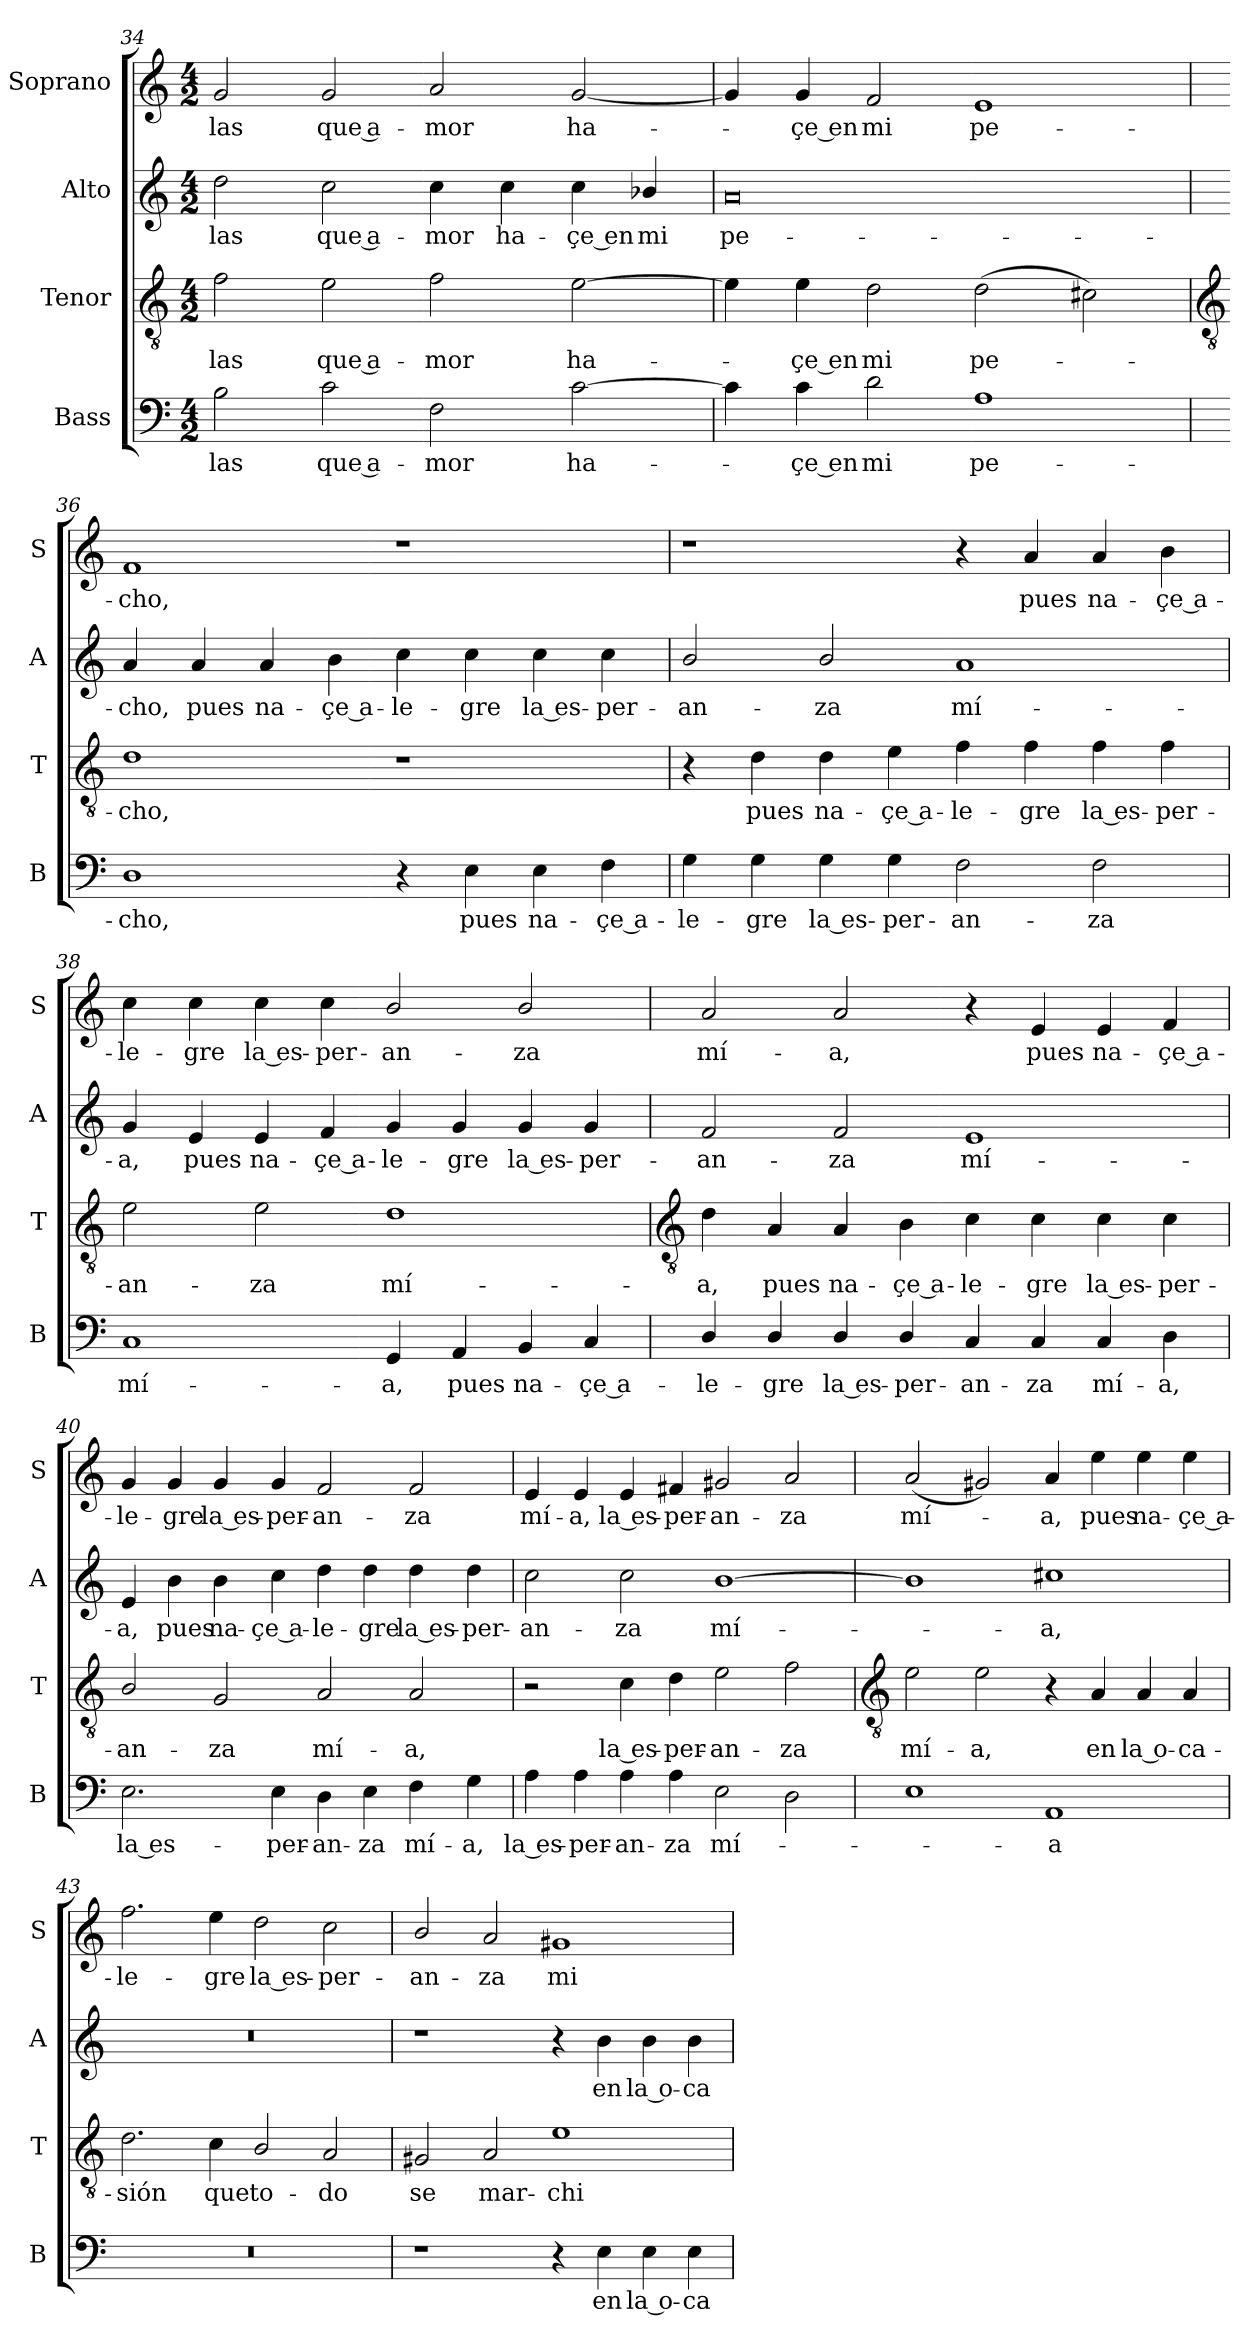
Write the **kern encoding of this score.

**kern	**text	**kern	**text	**kern	**text	**kern	**text
*part4	*part4	*part3	*part3	*part2	*part2	*part1	*part1
*staff4	*staff4	*staff3	*staff3	*staff2	*staff2	*staff1	*staff1
*I"Bass	*	*I"Tenor	*	*I"Alto	*	*I"Soprano	*
*I'B	*	*I'T	*	*I'A	*	*I'S	*
*clefF4	*	*clefGv2	*	*clefG2	*	*clefG2	*
*k[]	*	*k[]	*	*k[]	*	*k[]	*
*C:	*	*C:	*	*C:	*	*C:	*
*M4/2	*	*M4/2	*	*M4/2	*	*M4/2	*
=34	=34	=34	=34	=34	=34	=34	=34
!	!LO:LY:b	!	!LO:LY:b	!	!LO:LY:b	!	!LO:LY:b
2B	las	2f	las	2dd	las	2g	las
!	!LO:LY:b	!	!LO:LY:b	!	!LO:LY:b	!	!LO:LY:b
2c	que a-	2e	que a-	2cc	que a-	2g	que a-
!	!LO:LY:b	!	!LO:LY:b	!	!LO:LY:b	!	!LO:LY:b
2F	-mor	2f	-mor	4cc	-mor	2a	-mor
!	!	!	!	!	!LO:LY:b	!	!
.	.	.	.	4cc	ha-	.	.
!	!LO:LY:b	!	!LO:LY:b	!	!LO:LY:b	!	!LO:LY:b
[2c	ha-	[2e	ha-	4cc	-çe en	[2g	ha-
!	!	!	!	!	!LO:LY:b	!	!
.	.	.	.	4b-X/	mi	.	.
=35	=35	=35	=35	=35	=35	=35	=35
!	!	!	!	!	!LO:LY:b	!	!
4c]	.	4e]	.	0a	pe-	4g]	.
!	!LO:LY:b	!	!LO:LY:b	!	!	!	!LO:LY:b
4c	çe en	4e	çe en	.	.	4g	çe en
!	!LO:LY:b	!	!LO:LY:b	!	!	!	!LO:LY:b
2d	mi	2d	mi	.	.	2f	mi
!	!LO:LY:b	!	!LO:LY:b	!	!	!	!LO:LY:b
1A	pe-	(>2d	pe-	.	.	1e	pe-
.	.	2c#X)	.	.	.	.	.
!!LO:LB:g=z
=36	=36	=36	=36	=36	=36	=36	=36
*	*	*clefGv2	*	*	*	*	*
!	!LO:LY:b	!	!LO:LY:b	!	!LO:LY:b	!	!LO:LY:b
1D	-cho,	1d	cho,	4a	-cho,	1f	-cho,
!	!	!	!	!	!LO:LY:b	!	!
.	.	.	.	4a	pues	.	.
!	!	!	!	!	!LO:LY:b	!	!
.	.	.	.	4a	na-	.	.
!	!	!	!	!	!LO:LY:b	!	!
.	.	.	.	4b	-çe a-	.	.
!	!	!	!	!	!LO:LY:b	!	!
4r	.	1r	.	4cc	-le-	1r	.
!	!LO:LY:b	!	!	!	!LO:LY:b	!	!
4E	pues	.	.	4cc	-gre	.	.
!	!LO:LY:b	!	!	!	!LO:LY:b	!	!
4E	na-	.	.	4cc	la es-	.	.
!	!LO:LY:b	!	!	!	!LO:LY:b	!	!
4F	-çe a-	.	.	4cc	-per-	.	.
=37	=37	=37	=37	=37	=37	=37	=37
!	!LO:LY:b	!	!	!	!LO:LY:b	!	!
4G	-le-	4r	.	2b/	-an-	1r	.
!	!LO:LY:b	!	!LO:LY:b	!	!	!	!
4G	-gre	4d	pues	.	.	.	.
!	!LO:LY:b	!	!LO:LY:b	!	!LO:LY:b	!	!
4G	la es-	4d	na-	2b/	-za	.	.
!	!LO:LY:b	!	!LO:LY:b	!	!	!	!
4G	-per-	4e	-çe a-	.	.	.	.
!	!LO:LY:b	!	!LO:LY:b	!	!LO:LY:b	!	!
2F	-an-	4f	-le-	1a	mí-	4r	.
!	!	!	!LO:LY:b	!	!	!	!LO:LY:b
.	.	4f	-gre	.	.	4a	pues
!	!LO:LY:b	!	!LO:LY:b	!	!	!	!LO:LY:b
2F	-za	4f	la es-	.	.	4a	na-
!	!	!	!LO:LY:b	!	!	!	!LO:LY:b
.	.	4f	-per-	.	.	4b	-çe a-
=38	=38	=38	=38	=38	=38	=38	=38
!	!LO:LY:b	!	!LO:LY:b	!	!LO:LY:b	!	!LO:LY:b
1C	mí-	2e	-an-	4g	-a,	4cc	-le-
!	!	!	!	!	!LO:LY:b	!	!LO:LY:b
.	.	.	.	4e	pues	4cc	-gre
!	!	!	!LO:LY:b	!	!LO:LY:b	!	!LO:LY:b
.	.	2e	-za	4e	na-	4cc	la es-
!	!	!	!	!	!LO:LY:b	!	!LO:LY:b
.	.	.	.	4f	-çe a-	4cc	-per-
!	!LO:LY:b	!	!LO:LY:b	!	!LO:LY:b	!	!LO:LY:b
4GG	-a,	1d	mí-	4g	-le-	2b/	-an-
!	!LO:LY:b	!	!	!	!LO:LY:b	!	!
4AA	pues	.	.	4g	-gre	.	.
!	!LO:LY:b	!	!	!	!LO:LY:b	!	!LO:LY:b
4BB	na-	.	.	4g	la es-	2b/	-za
!	!LO:LY:b	!	!	!	!LO:LY:b	!	!
4C	-çe a-	.	.	4g	-per-	.	.
!!LO:LB:g=z
=39	=39	=39	=39	=39	=39	=39	=39
*	*	*clefGv2	*	*	*	*	*
!	!LO:LY:b	!	!LO:LY:b	!	!LO:LY:b	!	!LO:LY:b
4D/	-le-	4d	-a,	2f	-an-	2a	mí-
!	!LO:LY:b	!	!LO:LY:b	!	!	!	!
4D/	-gre	4A	pues	.	.	.	.
!	!LO:LY:b	!	!LO:LY:b	!	!LO:LY:b	!	!LO:LY:b
4D/	la es-	4A	na-	2f	-za	2a	-a,
!	!LO:LY:b	!	!LO:LY:b	!	!	!	!
4D/	-per-	4B	-çe a-	.	.	.	.
!	!LO:LY:b	!	!LO:LY:b	!	!LO:LY:b	!	!
4C	-an-	4c	-le-	1e	mí-	4r	.
!	!LO:LY:b	!	!LO:LY:b	!	!	!	!LO:LY:b
4C	-za	4c	-gre	.	.	4e	pues
!	!LO:LY:b	!	!LO:LY:b	!	!	!	!LO:LY:b
4C	mí-	4c	la es-	.	.	4e	na-
!	!LO:LY:b	!	!LO:LY:b	!	!	!	!LO:LY:b
4D	-a,	4c	-per-	.	.	4f	-çe a-
=40	=40	=40	=40	=40	=40	=40	=40
!	!LO:LY:b	!	!LO:LY:b	!	!LO:LY:b	!	!LO:LY:b
2.E	la es-	2B/	-an-	4e	-a,	4g	-le-
!	!	!	!	!	!LO:LY:b	!	!LO:LY:b
.	.	.	.	4b	pues	4g	-gre
!	!	!	!LO:LY:b	!	!LO:LY:b	!	!LO:LY:b
.	.	2G	-za	4b	na-	4g	la es-
!	!LO:LY:b	!	!	!	!LO:LY:b	!	!LO:LY:b
4E	-per-	.	.	4cc	-çe a-	4g	-per-
!	!LO:LY:b	!	!LO:LY:b	!	!LO:LY:b	!	!LO:LY:b
4D	-an-	2A	mí-	4dd	-le-	2f	-an-
!	!LO:LY:b	!	!	!	!LO:LY:b	!	!
4E	-za	.	.	4dd	-gre	.	.
!	!LO:LY:b	!	!LO:LY:b	!	!LO:LY:b	!	!LO:LY:b
4F	mí-	2A	-a,	4dd	la es-	2f	-za
!	!LO:LY:b	!	!	!	!LO:LY:b	!	!
4G	-a,	.	.	4dd	-per-	.	.
=41	=41	=41	=41	=41	=41	=41	=41
!	!LO:LY:b	!	!	!	!LO:LY:b	!	!LO:LY:b
4A	la es-	2r	.	2cc	-an-	4e	mí-
!	!LO:LY:b	!	!	!	!	!	!LO:LY:b
4A	-per-	.	.	.	.	4e	-a,
!	!LO:LY:b	!	!LO:LY:b	!	!LO:LY:b	!	!LO:LY:b
4A	-an-	4c	la es-	2cc	-za	4e	la es-
!	!LO:LY:b	!	!LO:LY:b	!	!	!	!LO:LY:b
4A	-za	4d	-per-	.	.	4f#X	-per-
!	!LO:LY:b	!	!LO:LY:b	!	!LO:LY:b	!	!LO:LY:b
2E	mí-	2e	-an-	[1b	mí-	2g#X	-an-
!	!	!	!LO:LY:b	!	!	!	!LO:LY:b
2D	.	2f	-za	.	.	2a	-za
!!LO:LB:g=z
=42	=42	=42	=42	=42	=42	=42	=42
*	*	*clefGv2	*	*	*	*	*
!	!	!	!LO:LY:b	!	!	!	!LO:LY:b
1E	.	2e	mí-	1b]	.	(<2a	mí-
!	!	!	!LO:LY:b	!	!	!	!
.	.	2e	-a,	.	.	2g#X)	.
!	!LO:LY:b	!	!	!	!LO:LY:b	!	!LO:LY:b
1AA	a	4r	.	1cc#X	a,	4a	a,
!	!	!	!LO:LY:b	!	!	!	!LO:LY:b
.	.	4A	en	.	.	4ee	pues
!	!	!	!LO:LY:b	!	!	!	!LO:LY:b
.	.	4A	la o-	.	.	4ee	na-
!	!	!	!LO:LY:b	!	!	!	!LO:LY:b
.	.	4A	-ca-	.	.	4ee	-çe a-
=43	=43	=43	=43	=43	=43	=43	=43
!	!	!	!LO:LY:b	!	!	!	!LO:LY:b
0r	.	2.d	-sión	0r	.	2.ff	-le-
!	!	!	!LO:LY:b	!	!	!	!LO:LY:b
.	.	4c	que	.	.	4ee	-gre
!	!	!	!LO:LY:b	!	!	!	!LO:LY:b
.	.	2B/	to-	.	.	2dd	la es-
!	!	!	!LO:LY:b	!	!	!	!LO:LY:b
.	.	2A	-do	.	.	2cc	-per-
=44	=44	=44	=44	=44	=44	=44	=44
!	!	!	!LO:LY:b	!	!	!	!LO:LY:b
1r	.	2G#X	se	1r	.	2b/	-an-
!	!	!	!LO:LY:b	!	!	!	!LO:LY:b
.	.	2A	mar-	.	.	2a	-za
!	!	!	!LO:LY:b	!	!	!	!LO:LY:b
4r	.	1e	-chi-	4r	.	1g#X	mi-
!	!LO:LY:b	!	!	!	!LO:LY:b	!	!
4E	en	.	.	4b	en	.	.
!	!LO:LY:b	!	!	!	!LO:LY:b	!	!
4E	la o-	.	.	4b	la o-	.	.
!	!LO:LY:b	!	!	!	!LO:LY:b	!	!
4E	-ca-	.	.	4b	-ca-	.	.
=	=	=	=	=	=	=	=
*-	*-	*-	*-	*-	*-	*-	*-
